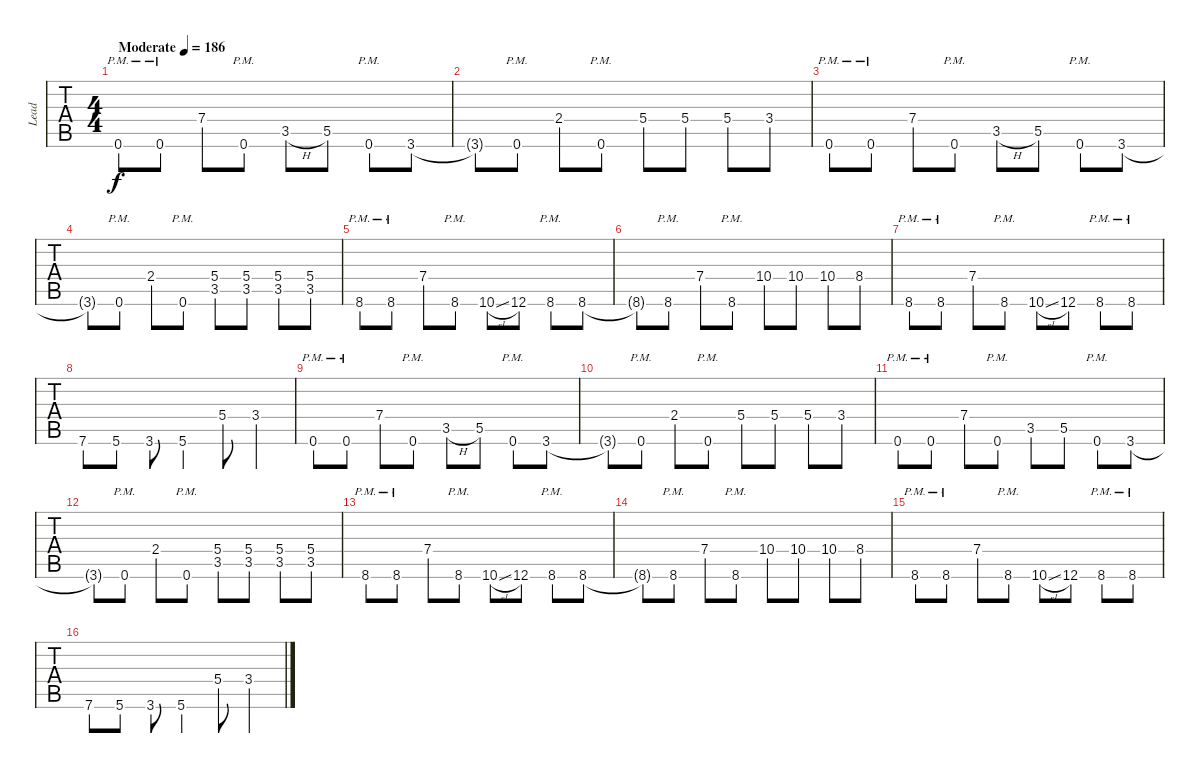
\track ("Lead" "Lead") {instrument distortionguitar}
\staff {tabs}
\tuning (Eb4 Bb3 Gb3 Db3 Ab2 Db2) {hide}
\ts (4 4)
\tempo (186 "Moderate")
\clef g2
\ks db
0.6{pm}.8{dy f instrument distortionguitar} 0.6{pm}.8 7.4.8 0.6{pm}.8 3.5{h}.8 5.5.8 0.6{pm}.8 3.6.8 |
3.6{t}.8 0.6{pm}.8 2.4.8 0.6{pm}.8 5.4.8 5.4.8 5.4.8 3.4.8 |
0.6{pm}.8 0.6{pm}.8 7.4.8 0.6{pm}.8 3.5{h}.8 5.5.8 0.6{pm}.8 3.6.8 |
3.6{t}.8 0.6{pm}.8 2.4.8 0.6{pm}.8 (5.4 3.5).8 (5.4 3.5).8 (5.4 3.5).8 (5.4 3.5).8 |
8.6{pm}.8 8.6{pm}.8 7.4.8 8.6{pm}.8 10.6{sl}.8 12.6.8 8.6{pm}.8 8.6.8 |
8.6{t}.8 8.6{pm}.8 7.4.8 8.6{pm}.8 10.4.8 10.4.8 10.4.8 8.4.8 |
8.6{pm}.8 8.6{pm}.8 7.4.8 8.6{pm}.8 10.6{sl}.8 12.6.8 8.6{pm}.8 8.6{pm}.8 |
7.6.8 5.6.8 3.6.8 5.6.4 5.4.8 3.4.4 |
0.6{pm}.8 0.6{pm}.8 7.4.8 0.6{pm}.8 3.5{h}.8 5.5.8 0.6{pm}.8 3.6.8 |
3.6{t}.8 0.6{pm}.8 2.4.8 0.6{pm}.8 5.4.8 5.4.8 5.4.8 3.4.8 |
0.6{pm}.8 0.6{pm}.8 7.4.8 0.6{pm}.8 3.5.8 5.5.8 0.6{pm}.8 3.6.8 |
3.6{t}.8 0.6{pm}.8 2.4.8 0.6{pm}.8 (5.4 3.5).8 (5.4 3.5).8 (5.4 3.5).8 (5.4 3.5).8 |
8.6{pm}.8 8.6{pm}.8 7.4.8 8.6{pm}.8 10.6{sl}.8 12.6.8 8.6{pm}.8 8.6.8 |
8.6{t}.8 8.6{pm}.8 7.4.8 8.6{pm}.8 10.4.8 10.4.8 10.4.8 8.4.8 |
8.6{pm}.8 8.6{pm}.8 7.4.8 8.6{pm}.8 10.6{sl}.8 12.6.8 8.6{pm}.8 8.6{pm}.8 |
7.6.8 5.6.8 3.6.8 5.6.4 5.4.8 3.4.4
